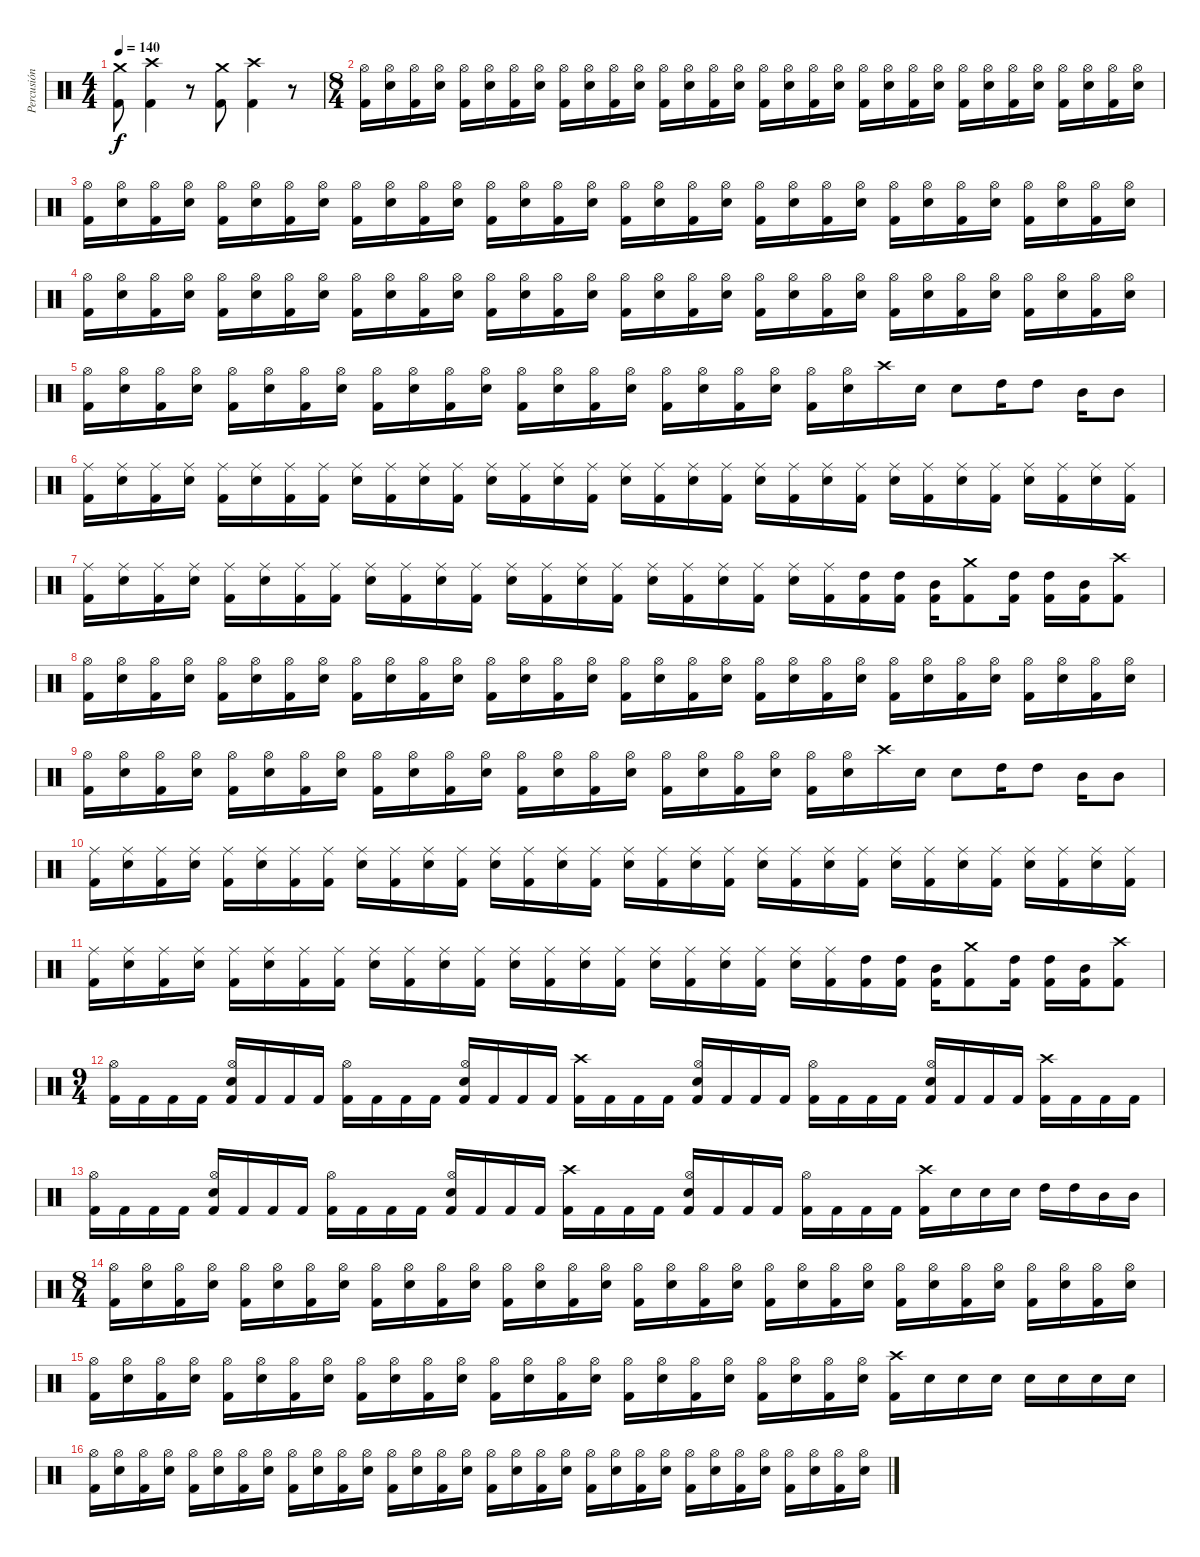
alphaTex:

\track ("Percusión" "Percusión") {instrument percussion}
\staff {score}
\articulation defaults
\ts (4 4)
\tempo 140
\clef neutral
\ks c
("Crash medium (hit)" "Kick (hit) 2").8{dy f} ("Crash high (hit)" "Kick (hit) 2").4 r.8 ("Crash medium (hit)" "Kick (hit) 2").8 ("Crash high (hit)" "Kick (hit) 2").4 r.8 |
\ts (8 4)
("Kick (hit) 2" "Hi-Hat (open)").16 ("Electric Snare (hit)" "Hi-Hat (open)").16 ("Kick (hit) 2" "Hi-Hat (open)").16 ("Electric Snare (hit)" "Hi-Hat (open)").16 ("Kick (hit) 2" "Hi-Hat (open)").16 ("Electric Snare (hit)" "Hi-Hat (open)").16 ("Kick (hit) 2" "Hi-Hat (open)").16 ("Electric Snare (hit)" "Hi-Hat (open)").16 ("Kick (hit) 2" "Hi-Hat (open)").16 ("Electric Snare (hit)" "Hi-Hat (open)").16 ("Kick (hit) 2" "Hi-Hat (open)").16 ("Electric Snare (hit)" "Hi-Hat (open)").16 ("Kick (hit) 2" "Hi-Hat (open)").16 ("Electric Snare (hit)" "Hi-Hat (open)").16 ("Kick (hit) 2" "Hi-Hat (open)").16 ("Electric Snare (hit)" "Hi-Hat (open)").16 ("Kick (hit) 2" "Hi-Hat (open)").16 ("Electric Snare (hit)" "Hi-Hat (open)").16 ("Kick (hit) 2" "Hi-Hat (open)").16 ("Electric Snare (hit)" "Hi-Hat (open)").16 ("Kick (hit) 2" "Hi-Hat (open)").16 ("Electric Snare (hit)" "Hi-Hat (open)").16 ("Kick (hit) 2" "Hi-Hat (open)").16 ("Electric Snare (hit)" "Hi-Hat (open)").16 ("Kick (hit) 2" "Hi-Hat (open)").16 ("Electric Snare (hit)" "Hi-Hat (open)").16 ("Kick (hit) 2" "Hi-Hat (open)").16 ("Electric Snare (hit)" "Hi-Hat (open)").16 ("Kick (hit) 2" "Hi-Hat (open)").16 ("Electric Snare (hit)" "Hi-Hat (open)").16 ("Kick (hit) 2" "Hi-Hat (open)").16 ("Electric Snare (hit)" "Hi-Hat (open)").16 |
("Kick (hit) 2" "Hi-Hat (open)").16 ("Electric Snare (hit)" "Hi-Hat (open)").16 ("Kick (hit) 2" "Hi-Hat (open)").16 ("Electric Snare (hit)" "Hi-Hat (open)").16 ("Kick (hit) 2" "Hi-Hat (open)").16 ("Electric Snare (hit)" "Hi-Hat (open)").16 ("Kick (hit) 2" "Hi-Hat (open)").16 ("Electric Snare (hit)" "Hi-Hat (open)").16 ("Kick (hit) 2" "Hi-Hat (open)").16 ("Electric Snare (hit)" "Hi-Hat (open)").16 ("Kick (hit) 2" "Hi-Hat (open)").16 ("Electric Snare (hit)" "Hi-Hat (open)").16 ("Kick (hit) 2" "Hi-Hat (open)").16 ("Electric Snare (hit)" "Hi-Hat (open)").16 ("Kick (hit) 2" "Hi-Hat (open)").16 ("Electric Snare (hit)" "Hi-Hat (open)").16 ("Kick (hit) 2" "Hi-Hat (open)").16 ("Electric Snare (hit)" "Hi-Hat (open)").16 ("Kick (hit) 2" "Hi-Hat (open)").16 ("Electric Snare (hit)" "Hi-Hat (open)").16 ("Kick (hit) 2" "Hi-Hat (open)").16 ("Electric Snare (hit)" "Hi-Hat (open)").16 ("Kick (hit) 2" "Hi-Hat (open)").16 ("Electric Snare (hit)" "Hi-Hat (open)").16 ("Kick (hit) 2" "Hi-Hat (open)").16 ("Electric Snare (hit)" "Hi-Hat (open)").16 ("Kick (hit) 2" "Hi-Hat (open)").16 ("Electric Snare (hit)" "Hi-Hat (open)").16 ("Kick (hit) 2" "Hi-Hat (open)").16 ("Electric Snare (hit)" "Hi-Hat (open)").16 ("Kick (hit) 2" "Hi-Hat (open)").16 ("Electric Snare (hit)" "Hi-Hat (open)").16 |
("Kick (hit) 2" "Hi-Hat (open)").16 ("Electric Snare (hit)" "Hi-Hat (open)").16 ("Kick (hit) 2" "Hi-Hat (open)").16 ("Electric Snare (hit)" "Hi-Hat (open)").16 ("Kick (hit) 2" "Hi-Hat (open)").16 ("Electric Snare (hit)" "Hi-Hat (open)").16 ("Kick (hit) 2" "Hi-Hat (open)").16 ("Electric Snare (hit)" "Hi-Hat (open)").16 ("Kick (hit) 2" "Hi-Hat (open)").16 ("Electric Snare (hit)" "Hi-Hat (open)").16 ("Kick (hit) 2" "Hi-Hat (open)").16 ("Electric Snare (hit)" "Hi-Hat (open)").16 ("Kick (hit) 2" "Hi-Hat (open)").16 ("Electric Snare (hit)" "Hi-Hat (open)").16 ("Kick (hit) 2" "Hi-Hat (open)").16 ("Electric Snare (hit)" "Hi-Hat (open)").16 ("Kick (hit) 2" "Hi-Hat (open)").16 ("Electric Snare (hit)" "Hi-Hat (open)").16 ("Kick (hit) 2" "Hi-Hat (open)").16 ("Electric Snare (hit)" "Hi-Hat (open)").16 ("Kick (hit) 2" "Hi-Hat (open)").16 ("Electric Snare (hit)" "Hi-Hat (open)").16 ("Kick (hit) 2" "Hi-Hat (open)").16 ("Electric Snare (hit)" "Hi-Hat (open)").16 ("Kick (hit) 2" "Hi-Hat (open)").16 ("Electric Snare (hit)" "Hi-Hat (open)").16 ("Kick (hit) 2" "Hi-Hat (open)").16 ("Electric Snare (hit)" "Hi-Hat (open)").16 ("Kick (hit) 2" "Hi-Hat (open)").16 ("Electric Snare (hit)" "Hi-Hat (open)").16 ("Kick (hit) 2" "Hi-Hat (open)").16 ("Electric Snare (hit)" "Hi-Hat (open)").16 |
("Kick (hit) 2" "Hi-Hat (open)").16 ("Electric Snare (hit)" "Hi-Hat (open)").16 ("Kick (hit) 2" "Hi-Hat (open)").16 ("Electric Snare (hit)" "Hi-Hat (open)").16 ("Kick (hit) 2" "Hi-Hat (open)").16 ("Electric Snare (hit)" "Hi-Hat (open)").16 ("Kick (hit) 2" "Hi-Hat (open)").16 ("Electric Snare (hit)" "Hi-Hat (open)").16 ("Kick (hit) 2" "Hi-Hat (open)").16 ("Electric Snare (hit)" "Hi-Hat (open)").16 ("Kick (hit) 2" "Hi-Hat (open)").16 ("Electric Snare (hit)" "Hi-Hat (open)").16 ("Kick (hit) 2" "Hi-Hat (open)").16 ("Electric Snare (hit)" "Hi-Hat (open)").16 ("Kick (hit) 2" "Hi-Hat (open)").16 ("Electric Snare (hit)" "Hi-Hat (open)").16 ("Kick (hit) 2" "Hi-Hat (open)").16 ("Electric Snare (hit)" "Hi-Hat (open)").16 ("Kick (hit) 2" "Hi-Hat (open)").16 ("Electric Snare (hit)" "Hi-Hat (open)").16 ("Kick (hit) 2" "Hi-Hat (open)").16 ("Electric Snare (hit)" "Hi-Hat (open)").16 "Crash high (hit)".16 "Electric Snare (hit)".16 "Electric Snare (hit)".8 "High Tom (hit)".16 "High Tom (hit)".8 "Mid Tom (hit)".16 "Mid Tom (hit)".8 |
("Kick (hit) 2" "Ride (middle)").16 ("Electric Snare (hit)" "Ride (middle)").16 ("Kick (hit) 2" "Ride (middle)").16 ("Electric Snare (hit)" "Ride (middle)").16 ("Kick (hit) 2" "Ride (middle)").16 ("Electric Snare (hit)" "Ride (middle)").16 ("Kick (hit) 2" "Ride (middle)").16 ("Kick (hit) 2" "Ride (middle)").16 ("Electric Snare (hit)" "Ride (middle)").16 ("Kick (hit) 2" "Ride (middle)").16 ("Electric Snare (hit)" "Ride (middle)").16 ("Kick (hit) 2" "Ride (middle)").16 ("Electric Snare (hit)" "Ride (middle)").16 ("Kick (hit) 2" "Ride (middle)").16 ("Electric Snare (hit)" "Ride (middle)").16 ("Kick (hit) 2" "Ride (middle)").16 ("Electric Snare (hit)" "Ride (middle)").16 ("Kick (hit) 2" "Ride (middle)").16 ("Electric Snare (hit)" "Ride (middle)").16 ("Kick (hit) 2" "Ride (middle)").16 ("Electric Snare (hit)" "Ride (middle)").16 ("Kick (hit) 2" "Ride (middle)").16 ("Electric Snare (hit)" "Ride (middle)").16 ("Kick (hit) 2" "Ride (middle)").16 ("Electric Snare (hit)" "Ride (middle)").16 ("Kick (hit) 2" "Ride (middle)").16 ("Electric Snare (hit)" "Ride (middle)").16 ("Kick (hit) 2" "Ride (middle)").16 ("Electric Snare (hit)" "Ride (middle)").16 ("Kick (hit) 2" "Ride (middle)").16 ("Electric Snare (hit)" "Ride (middle)").16 ("Kick (hit) 2" "Ride (middle)").16 |
("Kick (hit) 2" "Ride (middle)").16 ("Electric Snare (hit)" "Ride (middle)").16 ("Kick (hit) 2" "Ride (middle)").16 ("Electric Snare (hit)" "Ride (middle)").16 ("Kick (hit) 2" "Ride (middle)").16 ("Electric Snare (hit)" "Ride (middle)").16 ("Kick (hit) 2" "Ride (middle)").16 ("Kick (hit) 2" "Ride (middle)").16 ("Electric Snare (hit)" "Ride (middle)").16 ("Kick (hit) 2" "Ride (middle)").16 ("Electric Snare (hit)" "Ride (middle)").16 ("Kick (hit) 2" "Ride (middle)").16 ("Electric Snare (hit)" "Ride (middle)").16 ("Kick (hit) 2" "Ride (middle)").16 ("Electric Snare (hit)" "Ride (middle)").16 ("Kick (hit) 2" "Ride (middle)").16 ("Electric Snare (hit)" "Ride (middle)").16 ("Kick (hit) 2" "Ride (middle)").16 ("Electric Snare (hit)" "Ride (middle)").16 ("Kick (hit) 2" "Ride (middle)").16 ("Electric Snare (hit)" "Ride (middle)").16 ("Kick (hit) 2" "Ride (middle)").16 ("High Tom (hit)" "Kick (hit) 2").16 ("High Tom (hit)" "Kick (hit) 2").16 ("Mid Tom (hit)" "Kick (hit) 2").16 ("Crash medium (hit)" "Kick (hit) 2").8 ("High Tom (hit)" "Kick (hit) 2").16 ("High Tom (hit)" "Kick (hit) 2").16 ("Mid Tom (hit)" "Kick (hit) 2").16 ("Crash high (hit)" "Kick (hit) 2").8 |
("Kick (hit) 2" "Hi-Hat (open)").16 ("Electric Snare (hit)" "Hi-Hat (open)").16 ("Kick (hit) 2" "Hi-Hat (open)").16 ("Electric Snare (hit)" "Hi-Hat (open)").16 ("Kick (hit) 2" "Hi-Hat (open)").16 ("Electric Snare (hit)" "Hi-Hat (open)").16 ("Kick (hit) 2" "Hi-Hat (open)").16 ("Electric Snare (hit)" "Hi-Hat (open)").16 ("Kick (hit) 2" "Hi-Hat (open)").16 ("Electric Snare (hit)" "Hi-Hat (open)").16 ("Kick (hit) 2" "Hi-Hat (open)").16 ("Electric Snare (hit)" "Hi-Hat (open)").16 ("Kick (hit) 2" "Hi-Hat (open)").16 ("Electric Snare (hit)" "Hi-Hat (open)").16 ("Kick (hit) 2" "Hi-Hat (open)").16 ("Electric Snare (hit)" "Hi-Hat (open)").16 ("Kick (hit) 2" "Hi-Hat (open)").16 ("Electric Snare (hit)" "Hi-Hat (open)").16 ("Kick (hit) 2" "Hi-Hat (open)").16 ("Electric Snare (hit)" "Hi-Hat (open)").16 ("Kick (hit) 2" "Hi-Hat (open)").16 ("Electric Snare (hit)" "Hi-Hat (open)").16 ("Kick (hit) 2" "Hi-Hat (open)").16 ("Electric Snare (hit)" "Hi-Hat (open)").16 ("Kick (hit) 2" "Hi-Hat (open)").16 ("Electric Snare (hit)" "Hi-Hat (open)").16 ("Kick (hit) 2" "Hi-Hat (open)").16 ("Electric Snare (hit)" "Hi-Hat (open)").16 ("Kick (hit) 2" "Hi-Hat (open)").16 ("Electric Snare (hit)" "Hi-Hat (open)").16 ("Kick (hit) 2" "Hi-Hat (open)").16 ("Electric Snare (hit)" "Hi-Hat (open)").16 |
("Kick (hit) 2" "Hi-Hat (open)").16 ("Electric Snare (hit)" "Hi-Hat (open)").16 ("Kick (hit) 2" "Hi-Hat (open)").16 ("Electric Snare (hit)" "Hi-Hat (open)").16 ("Kick (hit) 2" "Hi-Hat (open)").16 ("Electric Snare (hit)" "Hi-Hat (open)").16 ("Kick (hit) 2" "Hi-Hat (open)").16 ("Electric Snare (hit)" "Hi-Hat (open)").16 ("Kick (hit) 2" "Hi-Hat (open)").16 ("Electric Snare (hit)" "Hi-Hat (open)").16 ("Kick (hit) 2" "Hi-Hat (open)").16 ("Electric Snare (hit)" "Hi-Hat (open)").16 ("Kick (hit) 2" "Hi-Hat (open)").16 ("Electric Snare (hit)" "Hi-Hat (open)").16 ("Kick (hit) 2" "Hi-Hat (open)").16 ("Electric Snare (hit)" "Hi-Hat (open)").16 ("Kick (hit) 2" "Hi-Hat (open)").16 ("Electric Snare (hit)" "Hi-Hat (open)").16 ("Kick (hit) 2" "Hi-Hat (open)").16 ("Electric Snare (hit)" "Hi-Hat (open)").16 ("Kick (hit) 2" "Hi-Hat (open)").16 ("Electric Snare (hit)" "Hi-Hat (open)").16 "Crash high (hit)".16 "Electric Snare (hit)".16 "Electric Snare (hit)".8 "High Tom (hit)".16 "High Tom (hit)".8 "Mid Tom (hit)".16 "Mid Tom (hit)".8 |
("Kick (hit) 2" "Ride (middle)").16 ("Electric Snare (hit)" "Ride (middle)").16 ("Kick (hit) 2" "Ride (middle)").16 ("Electric Snare (hit)" "Ride (middle)").16 ("Kick (hit) 2" "Ride (middle)").16 ("Electric Snare (hit)" "Ride (middle)").16 ("Kick (hit) 2" "Ride (middle)").16 ("Kick (hit) 2" "Ride (middle)").16 ("Electric Snare (hit)" "Ride (middle)").16 ("Kick (hit) 2" "Ride (middle)").16 ("Electric Snare (hit)" "Ride (middle)").16 ("Kick (hit) 2" "Ride (middle)").16 ("Electric Snare (hit)" "Ride (middle)").16 ("Kick (hit) 2" "Ride (middle)").16 ("Electric Snare (hit)" "Ride (middle)").16 ("Kick (hit) 2" "Ride (middle)").16 ("Electric Snare (hit)" "Ride (middle)").16 ("Kick (hit) 2" "Ride (middle)").16 ("Electric Snare (hit)" "Ride (middle)").16 ("Kick (hit) 2" "Ride (middle)").16 ("Electric Snare (hit)" "Ride (middle)").16 ("Kick (hit) 2" "Ride (middle)").16 ("Electric Snare (hit)" "Ride (middle)").16 ("Kick (hit) 2" "Ride (middle)").16 ("Electric Snare (hit)" "Ride (middle)").16 ("Kick (hit) 2" "Ride (middle)").16 ("Electric Snare (hit)" "Ride (middle)").16 ("Kick (hit) 2" "Ride (middle)").16 ("Electric Snare (hit)" "Ride (middle)").16 ("Kick (hit) 2" "Ride (middle)").16 ("Electric Snare (hit)" "Ride (middle)").16 ("Kick (hit) 2" "Ride (middle)").16 |
("Kick (hit) 2" "Ride (middle)").16 ("Electric Snare (hit)" "Ride (middle)").16 ("Kick (hit) 2" "Ride (middle)").16 ("Electric Snare (hit)" "Ride (middle)").16 ("Kick (hit) 2" "Ride (middle)").16 ("Electric Snare (hit)" "Ride (middle)").16 ("Kick (hit) 2" "Ride (middle)").16 ("Kick (hit) 2" "Ride (middle)").16 ("Electric Snare (hit)" "Ride (middle)").16 ("Kick (hit) 2" "Ride (middle)").16 ("Electric Snare (hit)" "Ride (middle)").16 ("Kick (hit) 2" "Ride (middle)").16 ("Electric Snare (hit)" "Ride (middle)").16 ("Kick (hit) 2" "Ride (middle)").16 ("Electric Snare (hit)" "Ride (middle)").16 ("Kick (hit) 2" "Ride (middle)").16 ("Electric Snare (hit)" "Ride (middle)").16 ("Kick (hit) 2" "Ride (middle)").16 ("Electric Snare (hit)" "Ride (middle)").16 ("Kick (hit) 2" "Ride (middle)").16 ("Electric Snare (hit)" "Ride (middle)").16 ("Kick (hit) 2" "Ride (middle)").16 ("High Tom (hit)" "Kick (hit) 2").16 ("High Tom (hit)" "Kick (hit) 2").16 ("Mid Tom (hit)" "Kick (hit) 2").16 ("Crash medium (hit)" "Kick (hit) 2").8 ("High Tom (hit)" "Kick (hit) 2").16 ("High Tom (hit)" "Kick (hit) 2").16 ("Mid Tom (hit)" "Kick (hit) 2").16 ("Crash high (hit)" "Kick (hit) 2").8 |
\ts (9 4)
("Hi-Hat (open)" "Kick (hit) 2").16 "Kick (hit) 2".16 "Kick (hit) 2".16 "Kick (hit) 2".16 ("Electric Snare (hit)" "Hi-Hat (open)" "Kick (hit) 2").16 "Kick (hit) 2".16 "Kick (hit) 2".16 "Kick (hit) 2".16 ("Hi-Hat (open)" "Kick (hit) 2").16 "Kick (hit) 2".16 "Kick (hit) 2".16 "Kick (hit) 2".16 ("Electric Snare (hit)" "Hi-Hat (open)" "Kick (hit) 2").16 "Kick (hit) 2".16 "Kick (hit) 2".16 "Kick (hit) 2".16 ("Crash high (hit)" "Kick (hit) 2").16 "Kick (hit) 2".16 "Kick (hit) 2".16 "Kick (hit) 2".16 ("Electric Snare (hit)" "Hi-Hat (open)" "Kick (hit) 2").16 "Kick (hit) 2".16 "Kick (hit) 2".16 "Kick (hit) 2".16 ("Hi-Hat (open)" "Kick (hit) 2").16 "Kick (hit) 2".16 "Kick (hit) 2".16 "Kick (hit) 2".16 ("Electric Snare (hit)" "Hi-Hat (open)" "Kick (hit) 2").16 "Kick (hit) 2".16 "Kick (hit) 2".16 "Kick (hit) 2".16 ("Crash high (hit)" "Kick (hit) 2").16 "Kick (hit) 2".16 "Kick (hit) 2".16 "Kick (hit) 2".16 |
("Hi-Hat (open)" "Kick (hit) 2").16 "Kick (hit) 2".16 "Kick (hit) 2".16 "Kick (hit) 2".16 ("Electric Snare (hit)" "Hi-Hat (open)" "Kick (hit) 2").16 "Kick (hit) 2".16 "Kick (hit) 2".16 "Kick (hit) 2".16 ("Hi-Hat (open)" "Kick (hit) 2").16 "Kick (hit) 2".16 "Kick (hit) 2".16 "Kick (hit) 2".16 ("Electric Snare (hit)" "Hi-Hat (open)" "Kick (hit) 2").16 "Kick (hit) 2".16 "Kick (hit) 2".16 "Kick (hit) 2".16 ("Crash high (hit)" "Kick (hit) 2").16 "Kick (hit) 2".16 "Kick (hit) 2".16 "Kick (hit) 2".16 ("Electric Snare (hit)" "Hi-Hat (open)" "Kick (hit) 2").16 "Kick (hit) 2".16 "Kick (hit) 2".16 "Kick (hit) 2".16 ("Hi-Hat (open)" "Kick (hit) 2").16 "Kick (hit) 2".16 "Kick (hit) 2".16 "Kick (hit) 2".16 ("Crash high (hit)" "Kick (hit) 2").16 "Electric Snare (hit)".16 "Electric Snare (hit)".16 "Electric Snare (hit)".16 "High Tom (hit)".16 "High Tom (hit)".16 "Mid Tom (hit)".16 "Mid Tom (hit)".16 |
\ts (8 4)
("Kick (hit) 2" "Hi-Hat (open)").16 ("Electric Snare (hit)" "Hi-Hat (open)").16 ("Kick (hit) 2" "Hi-Hat (open)").16 ("Electric Snare (hit)" "Hi-Hat (open)").16 ("Kick (hit) 2" "Hi-Hat (open)").16 ("Electric Snare (hit)" "Hi-Hat (open)").16 ("Kick (hit) 2" "Hi-Hat (open)").16 ("Electric Snare (hit)" "Hi-Hat (open)").16 ("Kick (hit) 2" "Hi-Hat (open)").16 ("Electric Snare (hit)" "Hi-Hat (open)").16 ("Kick (hit) 2" "Hi-Hat (open)").16 ("Electric Snare (hit)" "Hi-Hat (open)").16 ("Kick (hit) 2" "Hi-Hat (open)").16 ("Electric Snare (hit)" "Hi-Hat (open)").16 ("Kick (hit) 2" "Hi-Hat (open)").16 ("Electric Snare (hit)" "Hi-Hat (open)").16 ("Kick (hit) 2" "Hi-Hat (open)").16 ("Electric Snare (hit)" "Hi-Hat (open)").16 ("Kick (hit) 2" "Hi-Hat (open)").16 ("Electric Snare (hit)" "Hi-Hat (open)").16 ("Kick (hit) 2" "Hi-Hat (open)").16 ("Electric Snare (hit)" "Hi-Hat (open)").16 ("Kick (hit) 2" "Hi-Hat (open)").16 ("Electric Snare (hit)" "Hi-Hat (open)").16 ("Kick (hit) 2" "Hi-Hat (open)").16 ("Electric Snare (hit)" "Hi-Hat (open)").16 ("Kick (hit) 2" "Hi-Hat (open)").16 ("Electric Snare (hit)" "Hi-Hat (open)").16 ("Kick (hit) 2" "Hi-Hat (open)").16 ("Electric Snare (hit)" "Hi-Hat (open)").16 ("Kick (hit) 2" "Hi-Hat (open)").16 ("Electric Snare (hit)" "Hi-Hat (open)").16 |
("Kick (hit) 2" "Hi-Hat (open)").16 ("Electric Snare (hit)" "Hi-Hat (open)").16 ("Kick (hit) 2" "Hi-Hat (open)").16 ("Electric Snare (hit)" "Hi-Hat (open)").16 ("Kick (hit) 2" "Hi-Hat (open)").16 ("Electric Snare (hit)" "Hi-Hat (open)").16 ("Kick (hit) 2" "Hi-Hat (open)").16 ("Electric Snare (hit)" "Hi-Hat (open)").16 ("Kick (hit) 2" "Hi-Hat (open)").16 ("Electric Snare (hit)" "Hi-Hat (open)").16 ("Kick (hit) 2" "Hi-Hat (open)").16 ("Electric Snare (hit)" "Hi-Hat (open)").16 ("Kick (hit) 2" "Hi-Hat (open)").16 ("Electric Snare (hit)" "Hi-Hat (open)").16 ("Kick (hit) 2" "Hi-Hat (open)").16 ("Electric Snare (hit)" "Hi-Hat (open)").16 ("Kick (hit) 2" "Hi-Hat (open)").16 ("Electric Snare (hit)" "Hi-Hat (open)").16 ("Kick (hit) 2" "Hi-Hat (open)").16 ("Electric Snare (hit)" "Hi-Hat (open)").16 ("Kick (hit) 2" "Hi-Hat (open)").16 ("Electric Snare (hit)" "Hi-Hat (open)").16 ("Kick (hit) 2" "Hi-Hat (open)").16 ("Electric Snare (hit)" "Hi-Hat (open)").16 ("Crash high (hit)" "Kick (hit) 2").16 "Electric Snare (hit)".16 "Electric Snare (hit)".16 "Electric Snare (hit)".16 "Electric Snare (hit)".16 "Electric Snare (hit)".16 "Electric Snare (hit)".16 "Electric Snare (hit)".16 |
("Kick (hit) 2" "Hi-Hat (open)").16 ("Electric Snare (hit)" "Hi-Hat (open)").16 ("Kick (hit) 2" "Hi-Hat (open)").16 ("Electric Snare (hit)" "Hi-Hat (open)").16 ("Kick (hit) 2" "Hi-Hat (open)").16 ("Electric Snare (hit)" "Hi-Hat (open)").16 ("Kick (hit) 2" "Hi-Hat (open)").16 ("Electric Snare (hit)" "Hi-Hat (open)").16 ("Kick (hit) 2" "Hi-Hat (open)").16 ("Electric Snare (hit)" "Hi-Hat (open)").16 ("Kick (hit) 2" "Hi-Hat (open)").16 ("Electric Snare (hit)" "Hi-Hat (open)").16 ("Kick (hit) 2" "Hi-Hat (open)").16 ("Electric Snare (hit)" "Hi-Hat (open)").16 ("Kick (hit) 2" "Hi-Hat (open)").16 ("Electric Snare (hit)" "Hi-Hat (open)").16 ("Kick (hit) 2" "Hi-Hat (open)").16 ("Electric Snare (hit)" "Hi-Hat (open)").16 ("Kick (hit) 2" "Hi-Hat (open)").16 ("Electric Snare (hit)" "Hi-Hat (open)").16 ("Kick (hit) 2" "Hi-Hat (open)").16 ("Electric Snare (hit)" "Hi-Hat (open)").16 ("Kick (hit) 2" "Hi-Hat (open)").16 ("Electric Snare (hit)" "Hi-Hat (open)").16 ("Kick (hit) 2" "Hi-Hat (open)").16 ("Electric Snare (hit)" "Hi-Hat (open)").16 ("Kick (hit) 2" "Hi-Hat (open)").16 ("Electric Snare (hit)" "Hi-Hat (open)").16 ("Kick (hit) 2" "Hi-Hat (open)").16 ("Electric Snare (hit)" "Hi-Hat (open)").16 ("Kick (hit) 2" "Hi-Hat (open)").16 ("Electric Snare (hit)" "Hi-Hat (open)").16
